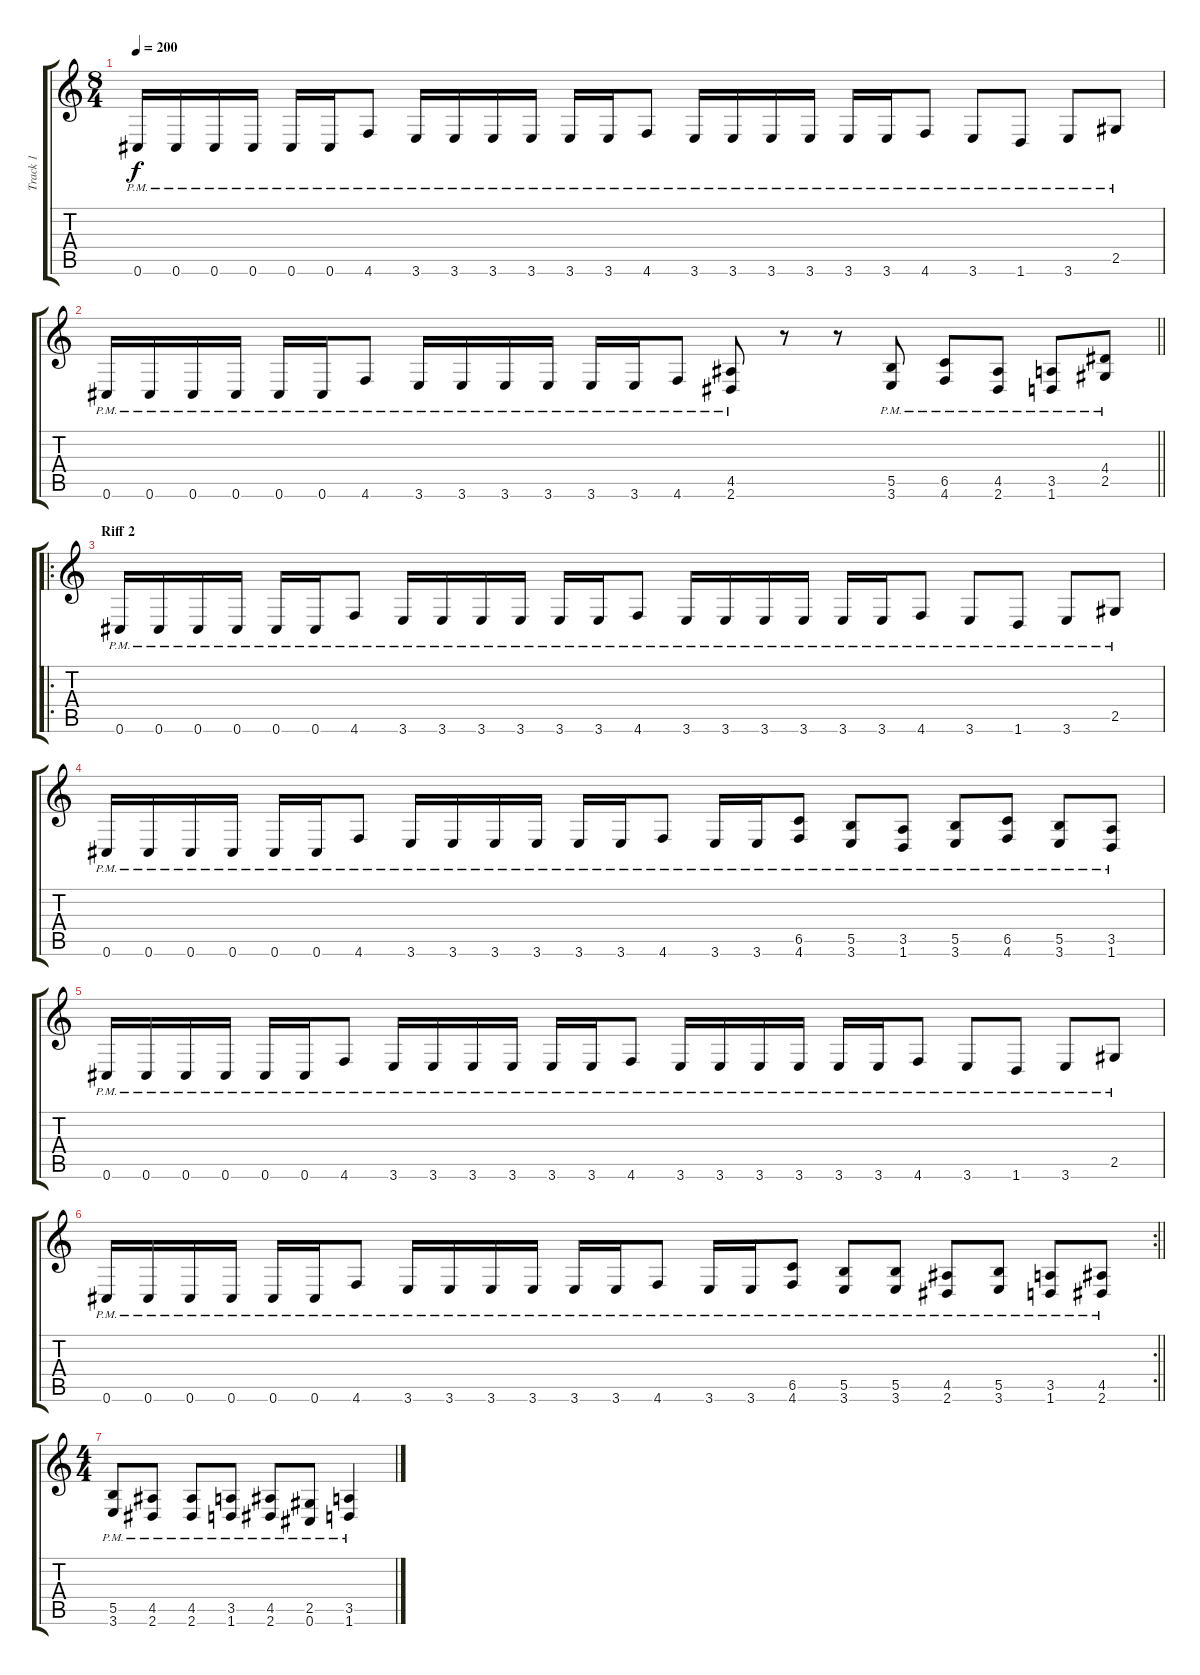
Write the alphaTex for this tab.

\track ("Track 1" "Track 1") {instrument distortionguitar}
\staff {score tabs}
\tuning (Db4 Ab3 E3 B2 Gb2 Db2) {hide}
\ts (8 4)
\tempo 200
\clef g2
\ks c
0.6{pm}.16{dy f} 0.6{pm}.16 0.6{pm}.16 0.6{pm}.16 0.6{pm}.16 0.6{pm}.16 4.6{pm}.8 3.6{pm}.16 3.6{pm}.16 3.6{pm}.16 3.6{pm}.16 3.6{pm}.16 3.6{pm}.16 4.6{pm}.8 3.6{pm}.16 3.6{pm}.16 3.6{pm}.16 3.6{pm}.16 3.6{pm}.16 3.6{pm}.16 4.6{pm}.8 3.6{pm}.8 1.6{pm}.8 3.6{pm}.8 2.5{pm}.8 |
\barLineRight lightlight
0.6{pm}.16 0.6{pm}.16 0.6{pm}.16 0.6{pm}.16 0.6{pm}.16 0.6{pm}.16 4.6{pm}.8 3.6{pm}.16 3.6{pm}.16 3.6{pm}.16 3.6{pm}.16 3.6{pm}.16 3.6{pm}.16 4.6{pm}.8 (4.5{pm} 2.6).8 r.8 r.8 (5.5{pm} 3.6{pm}).8 (6.5{pm} 4.6{pm}).8 (4.5{pm} 2.6{pm}).8 (3.5{pm} 1.6{pm}).8 (4.4{pm} 2.5{pm}).8 |
\ro
\section ("" "Riff 2")
0.6{pm}.16 0.6{pm}.16 0.6{pm}.16 0.6{pm}.16 0.6{pm}.16 0.6{pm}.16 4.6{pm}.8 3.6{pm}.16 3.6{pm}.16 3.6{pm}.16 3.6{pm}.16 3.6{pm}.16 3.6{pm}.16 4.6{pm}.8 3.6{pm}.16 3.6{pm}.16 3.6{pm}.16 3.6{pm}.16 3.6{pm}.16 3.6{pm}.16 4.6{pm}.8 3.6{pm}.8 1.6{pm}.8 3.6{pm}.8 2.5{pm}.8 |
0.6{pm}.16 0.6{pm}.16 0.6{pm}.16 0.6{pm}.16 0.6{pm}.16 0.6{pm}.16 4.6{pm}.8 3.6{pm}.16 3.6{pm}.16 3.6{pm}.16 3.6{pm}.16 3.6{pm}.16 3.6{pm}.16 4.6{pm}.8 3.6{pm}.16 3.6{pm}.16 (6.5{pm} 4.6{pm}).8 (5.5{pm} 3.6{pm}).8 (3.5{pm} 1.6{pm}).8 (5.5{pm} 3.6{pm}).8 (6.5{pm} 4.6{pm}).8 (5.5{pm} 3.6{pm}).8 (3.5{pm} 1.6{pm}).8 |
0.6{pm}.16 0.6{pm}.16 0.6{pm}.16 0.6{pm}.16 0.6{pm}.16 0.6{pm}.16 4.6{pm}.8 3.6{pm}.16 3.6{pm}.16 3.6{pm}.16 3.6{pm}.16 3.6{pm}.16 3.6{pm}.16 4.6{pm}.8 3.6{pm}.16 3.6{pm}.16 3.6{pm}.16 3.6{pm}.16 3.6{pm}.16 3.6{pm}.16 4.6{pm}.8 3.6{pm}.8 1.6{pm}.8 3.6{pm}.8 2.5{pm}.8 |
\rc 2
\barLineRight lightlight
0.6{pm}.16 0.6{pm}.16 0.6{pm}.16 0.6{pm}.16 0.6{pm}.16 0.6{pm}.16 4.6{pm}.8 3.6{pm}.16 3.6{pm}.16 3.6{pm}.16 3.6{pm}.16 3.6{pm}.16 3.6{pm}.16 4.6{pm}.8 3.6{pm}.16 3.6{pm}.16 (6.5{pm} 4.6{pm}).8 (5.5{pm} 3.6{pm}).8 (5.5{pm} 3.6{pm}).8 (4.5{pm} 2.6{pm}).8 (5.5{pm} 3.6{pm}).8 (3.5{pm} 1.6{pm}).8 (4.5{pm} 2.6{pm}).8 |
\ts (4 4)
(5.5{pm} 3.6{pm}).8 (4.5{pm} 2.6{pm}).8 (4.5{pm} 2.6{pm}).8 (3.5{pm} 1.6{pm}).8 (4.5{pm} 2.6{pm}).8 (2.5{pm} 0.6{pm}).8 (3.5{pm} 1.6{pm}).4
